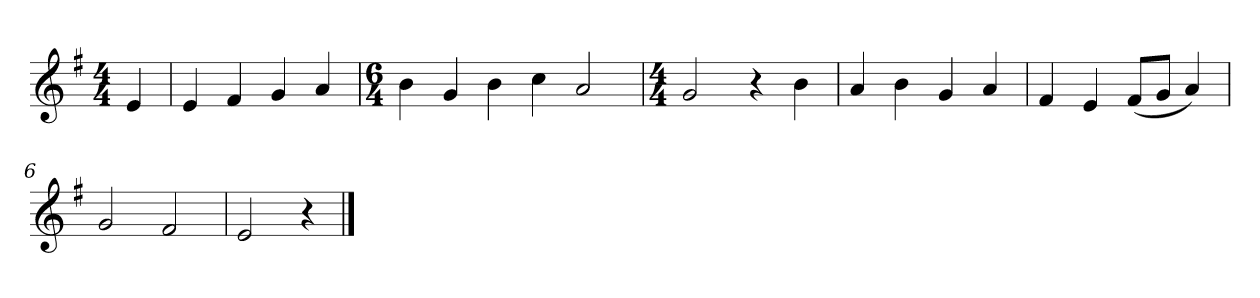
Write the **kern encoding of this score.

**kern
*part1
*staff1
*k[f#]
*M4/4
*MM120
=
4e
=1
4e
4f#
4g
4a
=2
*M6/4
4b
4g
4b
4cc
2a
=3
*M4/4
2g
4r
4b
=4
4a
4b
4g
4a
=5
4f#
4e
(8f#L
8gJ
4a)
=6
2g
2f#
=7
2e
4r
==
*-
